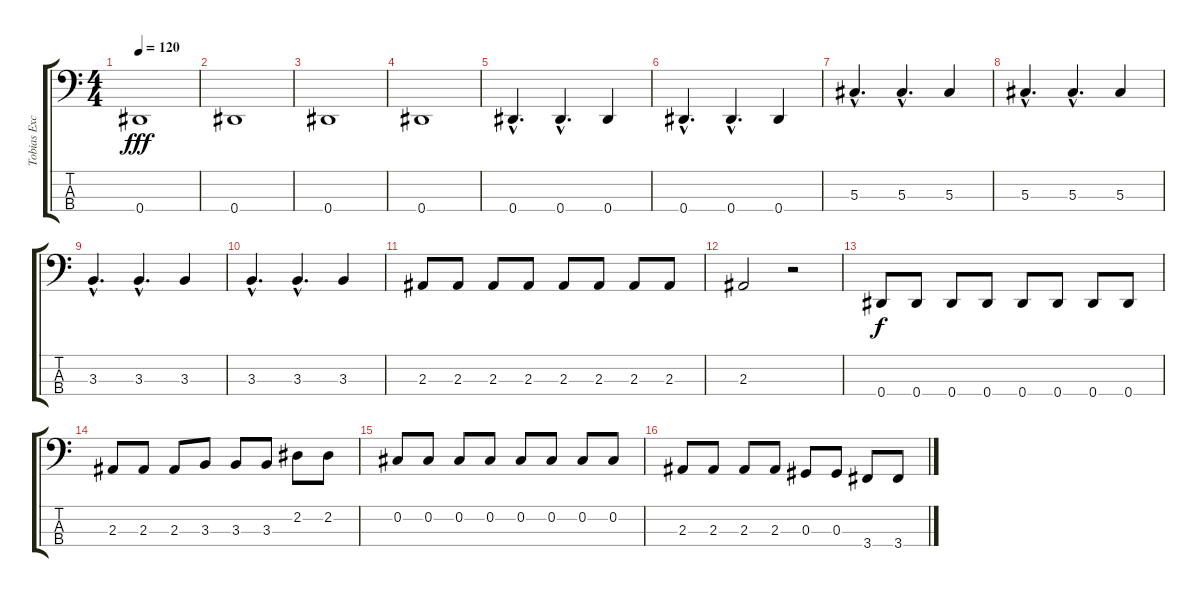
\track ("Tobias Excel" "Tobias Exc") {instrument electricbassfinger}
\staff {score tabs}
\tuning (Gb2 Db2 Ab1 Eb1) {hide}
\ts (4 4)
\tempo 120
\clef f4
\ks c
0.4.1{dy fff} |
0.4.1 |
0.4.1 |
0.4.1 |
0.4{hac}.4{d} 0.4{hac}.4{d} 0.4.4 |
0.4{hac}.4{d} 0.4{hac}.4{d} 0.4.4 |
5.3{hac}.4{d} 5.3{hac}.4{d} 5.3.4 |
5.3{hac}.4{d} 5.3{hac}.4{d} 5.3.4 |
3.3{hac}.4{d} 3.3{hac}.4{d} 3.3.4 |
3.3{hac}.4{d} 3.3{hac}.4{d} 3.3.4 |
2.3.8 2.3.8 2.3.8 2.3.8 2.3.8 2.3.8 2.3.8 2.3.8 |
2.3.2 r.2 |
0.4.8{dy f} 0.4.8 0.4.8 0.4.8 0.4.8 0.4.8 0.4.8 0.4.8 |
2.3.8 2.3.8 2.3.8 3.3.8 3.3.8 3.3.8 2.2.8 2.2.8 |
0.2.8 0.2.8 0.2.8 0.2.8 0.2.8 0.2.8 0.2.8 0.2.8 |
2.3.8 2.3.8 2.3.8 2.3.8 0.3.8 0.3.8 3.4.8 3.4.8
